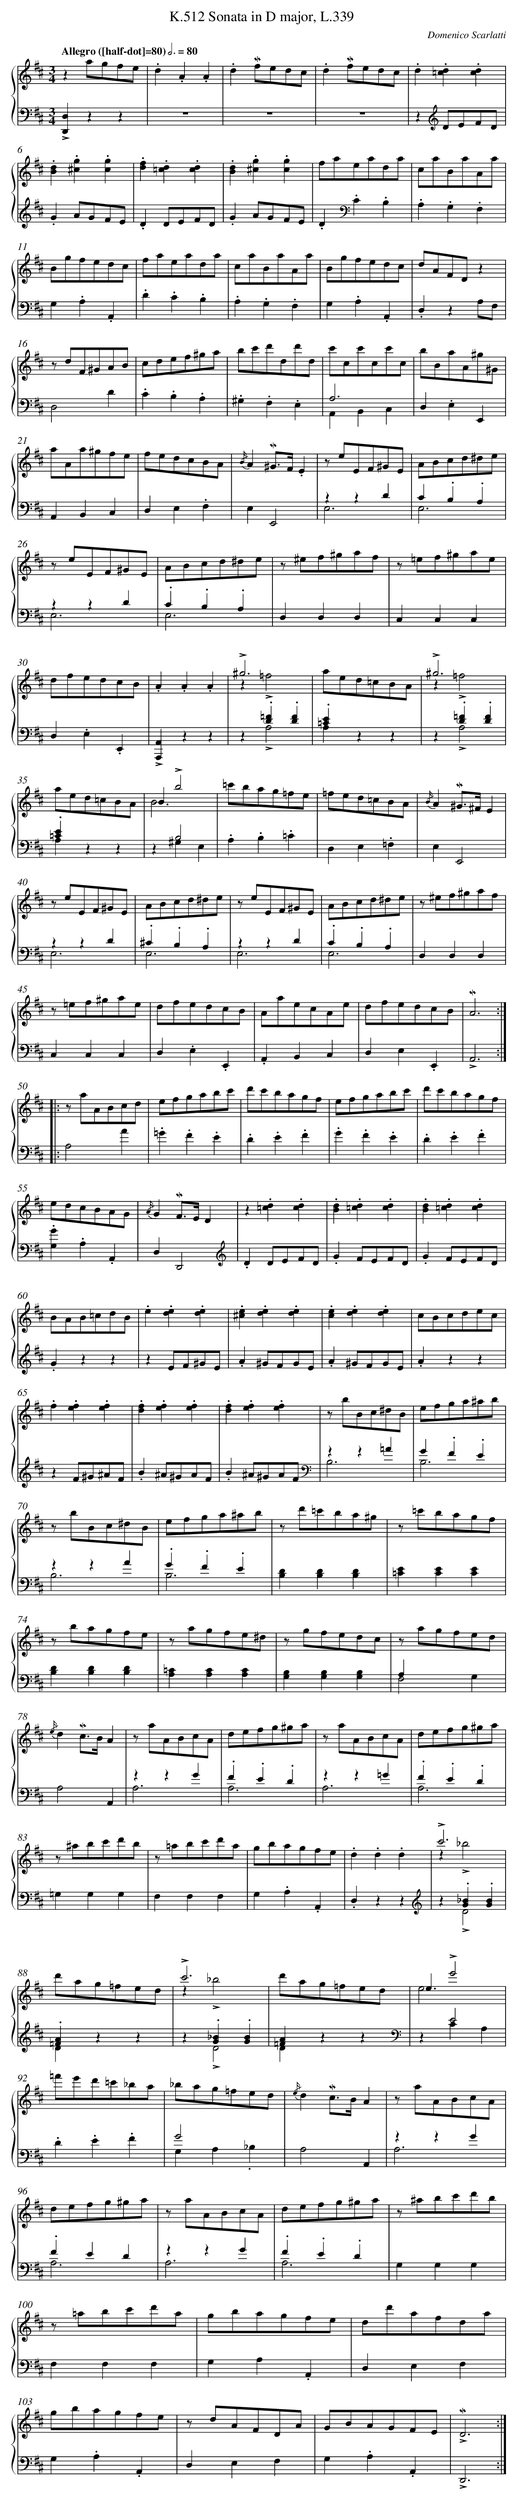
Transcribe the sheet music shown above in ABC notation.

X:1
T: Sonata in D major, L.339, K.512
C: Domenico Scarlatti
L: 1/8
M: 3/4
Q: "Allegro ([half-dot]=80)" 3/4=80
%%staves {1 2}
V: 1 clef=treble
V: 2 clef=bass
K: D
[V:1] z2agfe |
[V:2] !accent![D,,2D,2]z2z2 |
[V:1] .d2.A2.A2 |
[V:2] z6 |
[V:1] .d2!mordent!fedc |
[V:2] z6 |
[V:1] .d2!mordent!fedc |
[V:2] z6 |
[V:1] .d2.[=c2d2].[c2d2] |
[V:2] z2[K:clef=treble]DEFD |
[V:1] .[B2d2].[^c2g2].[c2g2] |
[V:2] .G2AGFE |
[V:1] .[d2f2].[=c2d2].[c2d2] |
[V:2] .D2DEFD |
[V:1] .[B2d2].[^c2g2].[c2g2] |
[V:2] .G2AGFE |
[V:1] faeada |
[V:2] .D2[K:clef=bass].C2.B,2 |
[V:1] caBaAa |
[V:2] .A,2.G,2.F,2 |
[V:1] Bgfedc |
[V:2] G,2.A,2.A,,2 |
[V:1] faeada |
[V:2] .D2.C2.B,2 |
[V:1] caBaAa |
[V:2] .A,2.G,2.F,2 |
[V:1] Bgfedc |
[V:2] G,2.A,2.A,,2 |
[V:1] dAFDz2 |
[V:2] .D,2z2A,F, |
[V:1] z dF^GAB |
[V:2] D,4D2 |
[V:1] cdef^ga |
[V:2] .C2.B,2.A,2 |
[V:1] bc'd'dd'd |
[V:2] .^G,2.F,2.E,2 |
[V:1] c'cc'cc'c |
[V:2] A,6 & A,,2B,,2C,2 |
[V:1] bBaA^g^G |
[V:2] D,2.E,2E,,2 |
[V:1] aAa^gfe |
[V:2] A,,2B,,2C,2 |
[V:1] fedcBA |
[V:2] D,2E,2.F,2 |
[V:1] {/B/}A2!mordent!^G>F.E2 |
[V:2] E,2E,,4 |
[V:1] z eEF^GE |
[V:2] z2z2D2 & E,6 |
[V:1] ABcd^de |
[V:2] C2.B,2.A,2 & E,6 |
[V:1] z eEF^GE |
[V:2] z2z2D2 & E,6 |
[V:1] ABcd^de |
[V:2] .C2.B,2.A,2 & E,6 |
[V:1] z ^ef^gaf |
[V:2] D,2D,2D,2 |
[V:1] z =ef^gae |
[V:2] C,2C,2C,2 |
[V:1] dfedcB |
[V:2] D,2.E,2.E,,2 |
[V:1] .A2.A2.A2 |
[V:2] !accent![A,,,2A,,2]z2z2 |
[V:1] !accent!^g6 & z2!accent!=f4 |
[V:2] z2.[D2=F2].[D2F2] & z2!accent!A,4 |
[V:1] aed=cBA |
[V:2] .[=C2E2]z2z2 & A,2z2z2 |
[V:1] !accent!^g6 & z2!accent!=f4 |
[V:2] z2.[D2=F2].[D2F2] & z2!accent!A,4 |
[V:1] aed=cBA |
[V:2] .[=C2E2]z2z2 & A,2z2z2 |
[V:1] B2!accent!b4 & B6 |
[V:2] z2B,4 & z2^G,2E,2 |
[V:1] =c'bag=fe |
[V:2] .A,2.B,2.=C2 |
[V:1] =fed=cBA |
[V:2] D,2E,2.=F,2 |
[V:1] {/B/}A2!mordent!^G>^FE2 |
[V:2] E,2E,,4 |
[V:1] z eEF^GE |
[V:2] z2z2D2 & E,6 |
[V:1] ABcd^de |
[V:2] .^C2.B,2.A,2 & E,6 |
[V:1] z eEF^GE |
[V:2] z2z2D2 & E,6 |
[V:1] ABcd^de |
[V:2] .C2.B,2.A,2 & E,6 |
[V:1] z ^ef^gaf |
[V:2] D,2D,2D,2 |
[V:1] z =ef^gae |
[V:2] C,2C,2C,2 |
[V:1] dfedcB |
[V:2] D,2.E,2.E,,2 |
[V:1] AaecAe |
[V:2] .A,,2B,,2C,2 |
[V:1] dfedcB |
[V:2] D,2E,2.E,,2 |
[V:1] !mordent!A6 :|]|:
[V:2] !accent!A,,6 :|]|:
[V:1] z aABcd |
[V:2] A,4A2 |
[V:1] efgabc' |
[V:2] .=G2.F2.E2 |
[V:1] d'c'bagf |
[V:2] .D2.E2.F2 |
[V:1] efgabc' |
[V:2] .G2.F2.E2 |
[V:1] d'c'bagf |
[V:2] .D2.E2.F2 |
[V:1] edcBAG |
[V:2] .[G,2G2].A,2.A,,2 |
[V:1] {/A/}G2!mordent!F>ED2 |
[V:2] D,2D,,4[K:clef=treble] |
[V:1] z2.[=c2d2].[c2d2] |
[V:2] .D2DEFD |
[V:1] .[B2d2].[=c2d2].[c2d2] |
[V:2] .G2FEFD |
[V:1] .[B2d2].[=c2d2].[c2d2] |
[V:2] .G2FEFD |
[V:1] BAB=cdB |
[V:2] .G2z2z2 |
[V:1] .e2.[d2e2].[d2e2] |
[V:2] z2EF^GE |
[V:1] .[^c2e2].[d2e2].[d2e2] |
[V:2] .A2^GFGE |
[V:1] .[c2e2].[d2e2].[d2e2] |
[V:2] .A2^GFGE |
[V:1] cBcdec |
[V:2] .A2z2z2 |
[V:1] .f2.[e2f2].[e2f2] |
[V:2] z2F^G^AF |
[V:1] .[d2f2].[e2f2].[e2f2] |
[V:2] .B2^A^GAF |
[V:1] .[d2f2].[e2f2].[e2f2] |
[V:2] .B2^A^GAF[K:clef=bass] |
[V:1] z bBc^dB |
[V:2] z2z2=A2 & B,6 |
[V:1] efga^ab |
[V:2] G2.F2.E2 & B,6 |
[V:1] z bBc^dB |
[V:2] z2z2A2 & B,6 |
[V:1] efga^ab |
[V:2] .G2.F2.E2 & B,6 |
[V:1] z d'=c'ba^g |
[V:2] [B,2D2][B,2D2][B,2D2] |
[V:1] z =c'bagf |
[V:2] [=C2E2][C2E2][C2E2] |
[V:1] z bagfe |
[V:2] [B,2D2][B,2D2][B,2D2] |
[V:1] z agfe^d |
[V:2] [A,2=C2][A,2C2][A,2C2] |
[V:1] z gfedc |
[V:2] [G,2B,2][G,2B,2][G,2B,2] |
[V:1] z agfed |
[V:2] A,2x2x2 & F,4G,2 |
[V:1] {/e/}d2!mordent!c>BA2 |
[V:2] A,4A,,2 |
[V:1] z aABcA |
[V:2] z2z2G2 & A,6 |
[V:1] defg^ga |
[V:2] .F2.E2.D2 & A,6 |
[V:1] z aABcA |
[V:2] z2z2=G2 & A,6 |
[V:1] defg^ga |
[V:2] .F2.E2.D2 & A,6 |
[V:1] z ^abc'd'b |
[V:2] =G,2G,2G,2 |
[V:1] z =abc'd'a |
[V:2] F,2F,2F,2 |
[V:1] gbagfe |
[V:2] G,2.A,2.A,,2 |
[V:1] .d2.d2.d2 |
[V:2] .D,2z2z2[K:clef=treble] |
[V:1] !accent!c'6 & z2!accent!_b4 |
[V:2] z2.[G2_B2].[G2B2] & z2!accent!D4 |
[V:1] d'ag=fed |
[V:2] .[=F2A2]z2z2 & D2z2z2 |
[V:1] !accent!c'6 & z2!accent!_b4 |
[V:2] z2.[G2_B2].[G2B2] & z2!accent!D4 |
[V:1] d'ag=fed |
[V:2] [=F2A2]z2z2[K:clef=bass] & D2z2z2 |
[V:1] e2!accent!e'4 & e6 |
[V:2] z2E4 & z2C2A,2 |
[V:1] =f'e'd'=c'_ba |
[V:2] .D2.E2.F2 |
[V:1] _bag=fed |
[V:2] G4x2 & G,2A,2._B,2 |
[V:1] {/e/}d2!mordent!c>BA2 |
[V:2] A,4A,,2 |
[V:1] z aABcA |
[V:2] z2z2G2 & A,6 |
[V:1] defg^ga |
[V:2] .F2E2D2 & A,6 |
[V:1] z aABcA |
[V:2] z2z2G2 & A,6 |
[V:1] defg^ga |
[V:2] .F2.E2.D2 & A,6 |
[V:1] z ^abc'd'b |
[V:2] G,2G,2G,2 |
[V:1] z =abc'd'a |
[V:2] F,2F,2F,2 |
[V:1] gbagfe |
[V:2] G,2A,2.A,,2 |
[V:1] dd'afda |
[V:2] D,2E,2F,2 |
[V:1] gbagfe |
[V:2] G,2.A,2.A,,2 |
[V:1] z dAFDA |
[V:2] D,2E,2F,2 |
[V:1] GBAGFE |
[V:2] G,2.A,2.A,,2 |
[V:1] !accent!!mordent!D6 :|]
[V:2] !accent!D,,6 :|]
